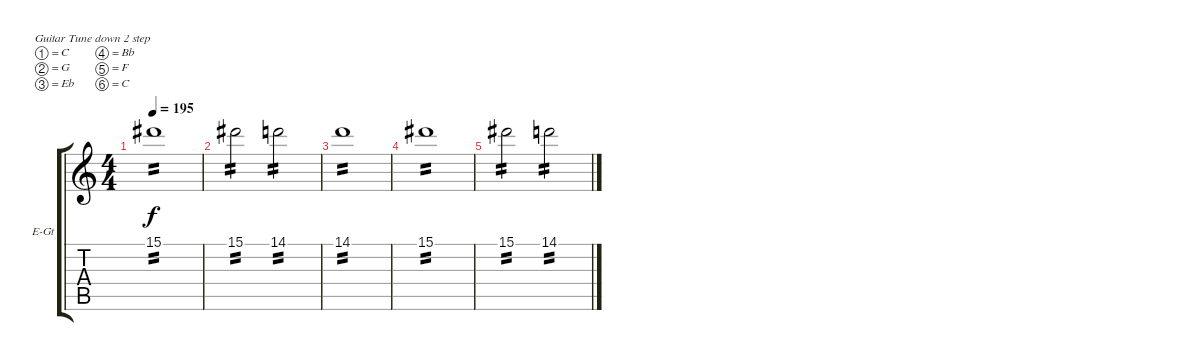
\defaultSystemsLayout 4
\bracketExtendMode groupsimilarinstruments
\firstSystemTrackNameOrientation horizontal
\otherSystemsTrackNameOrientation horizontal
\track ("Electric Guitar" "E-Gt") {instrument distortionguitar}
\staff {score tabs}
\tuning (C4 G3 Eb3 Bb2 F2 C2)
\ts (4 4)
\tempo 195
\clef g2
\ks c
15.1.1{tp 2 dy f} |
15.1.2{tp 2} 14.1.2{tp 2} |
14.1.1{tp 2} |
15.1.1{tp 2} |
15.1.2{tp 2} 14.1.2{tp 2}
